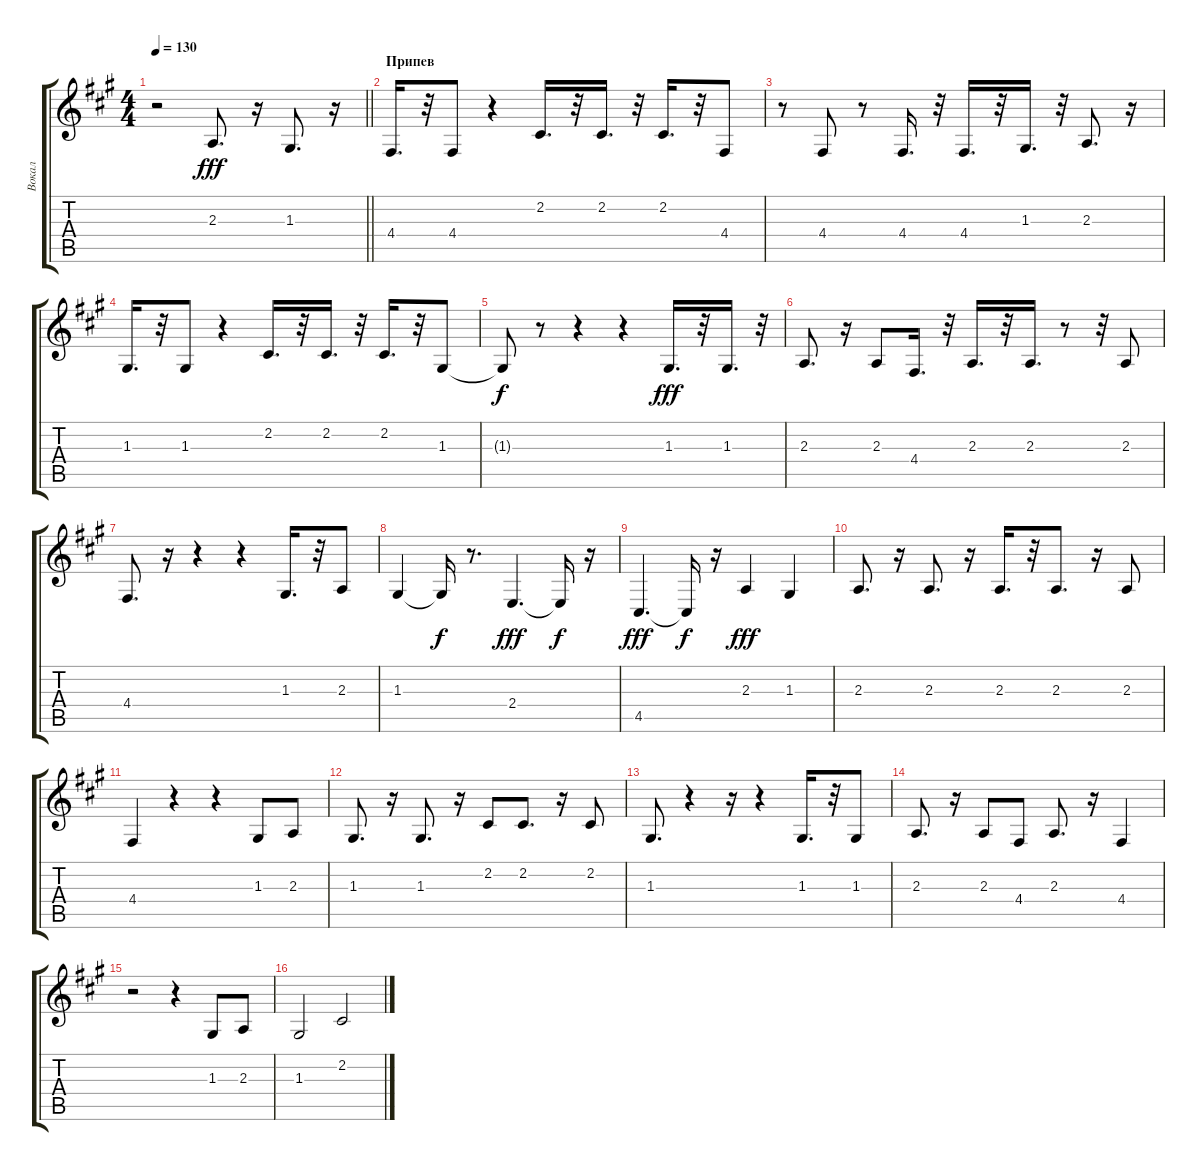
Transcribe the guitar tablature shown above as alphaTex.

\track ("Вокал" "Вокал") {solo instrument acousticgrandpiano}
\staff {score tabs}
\tuning (E4 B3 G3 D3 A2 E2) {hide}
\ts (4 4)
\tempo 130
\clef g2
\barLineRight lightlight
\ks f#minor
r.2{dy fff} 2.3.8{d} r.16 1.3.8{d} r.16 |
\section ("" "Припев")
4.4.16{d} r.32 4.4.8 r.4 2.2.16{d} r.32 2.2.16{d} r.32 2.2.16{d} r.32 4.4.8 |
r.8 4.4.8 r.8 4.4.16{d} r.32 4.4.16{d} r.32 1.3.16{d} r.32 2.3.8{d} r.16 |
1.3.16{d} r.32 1.3.8 r.4 2.2.16{d} r.32 2.2.16{d} r.32 2.2.16{d} r.32 1.3.8 |
1.3{t}.8{dy f} r.8 r.4 r.4 1.3.16{d dy fff} r.32 1.3.16{d} r.32 |
2.3.8{d} r.16 2.3.8 4.4.16{d} r.32 2.3.16{d} r.32 2.3.16{d} r.8 r.32 2.3.8 |
4.4.8{d} r.16 r.4 r.4 1.3.16{d} r.32 2.3.8 |
1.3.4 1.3{t}.16{dy f} r.8{d} 2.4.4{d dy fff} 2.4{t}.16{dy f} r.16 |
4.5.4{d dy fff} 4.5{t}.16{dy f} r.16 2.3.4{dy fff} 1.3.4 |
2.3.8{d} r.16 2.3.8{d} r.16 2.3.16{d} r.32 2.3.8{d} r.16 2.3.8 |
4.4.4 r.4 r.4 1.3.8 2.3.8 |
1.3.8{d} r.16 1.3.8{d} r.16 2.2.8 2.2.8{d} r.16 2.2.8 |
1.3.8{d} r.4 r.16 r.4 1.3.16{d} r.32 1.3.8 |
2.3.8{d} r.16 2.3.8 4.4.8 2.3.8{d} r.16 4.4.4 |
r.2 r.4 1.3.8 2.3.8 |
1.3.2 2.2.2
